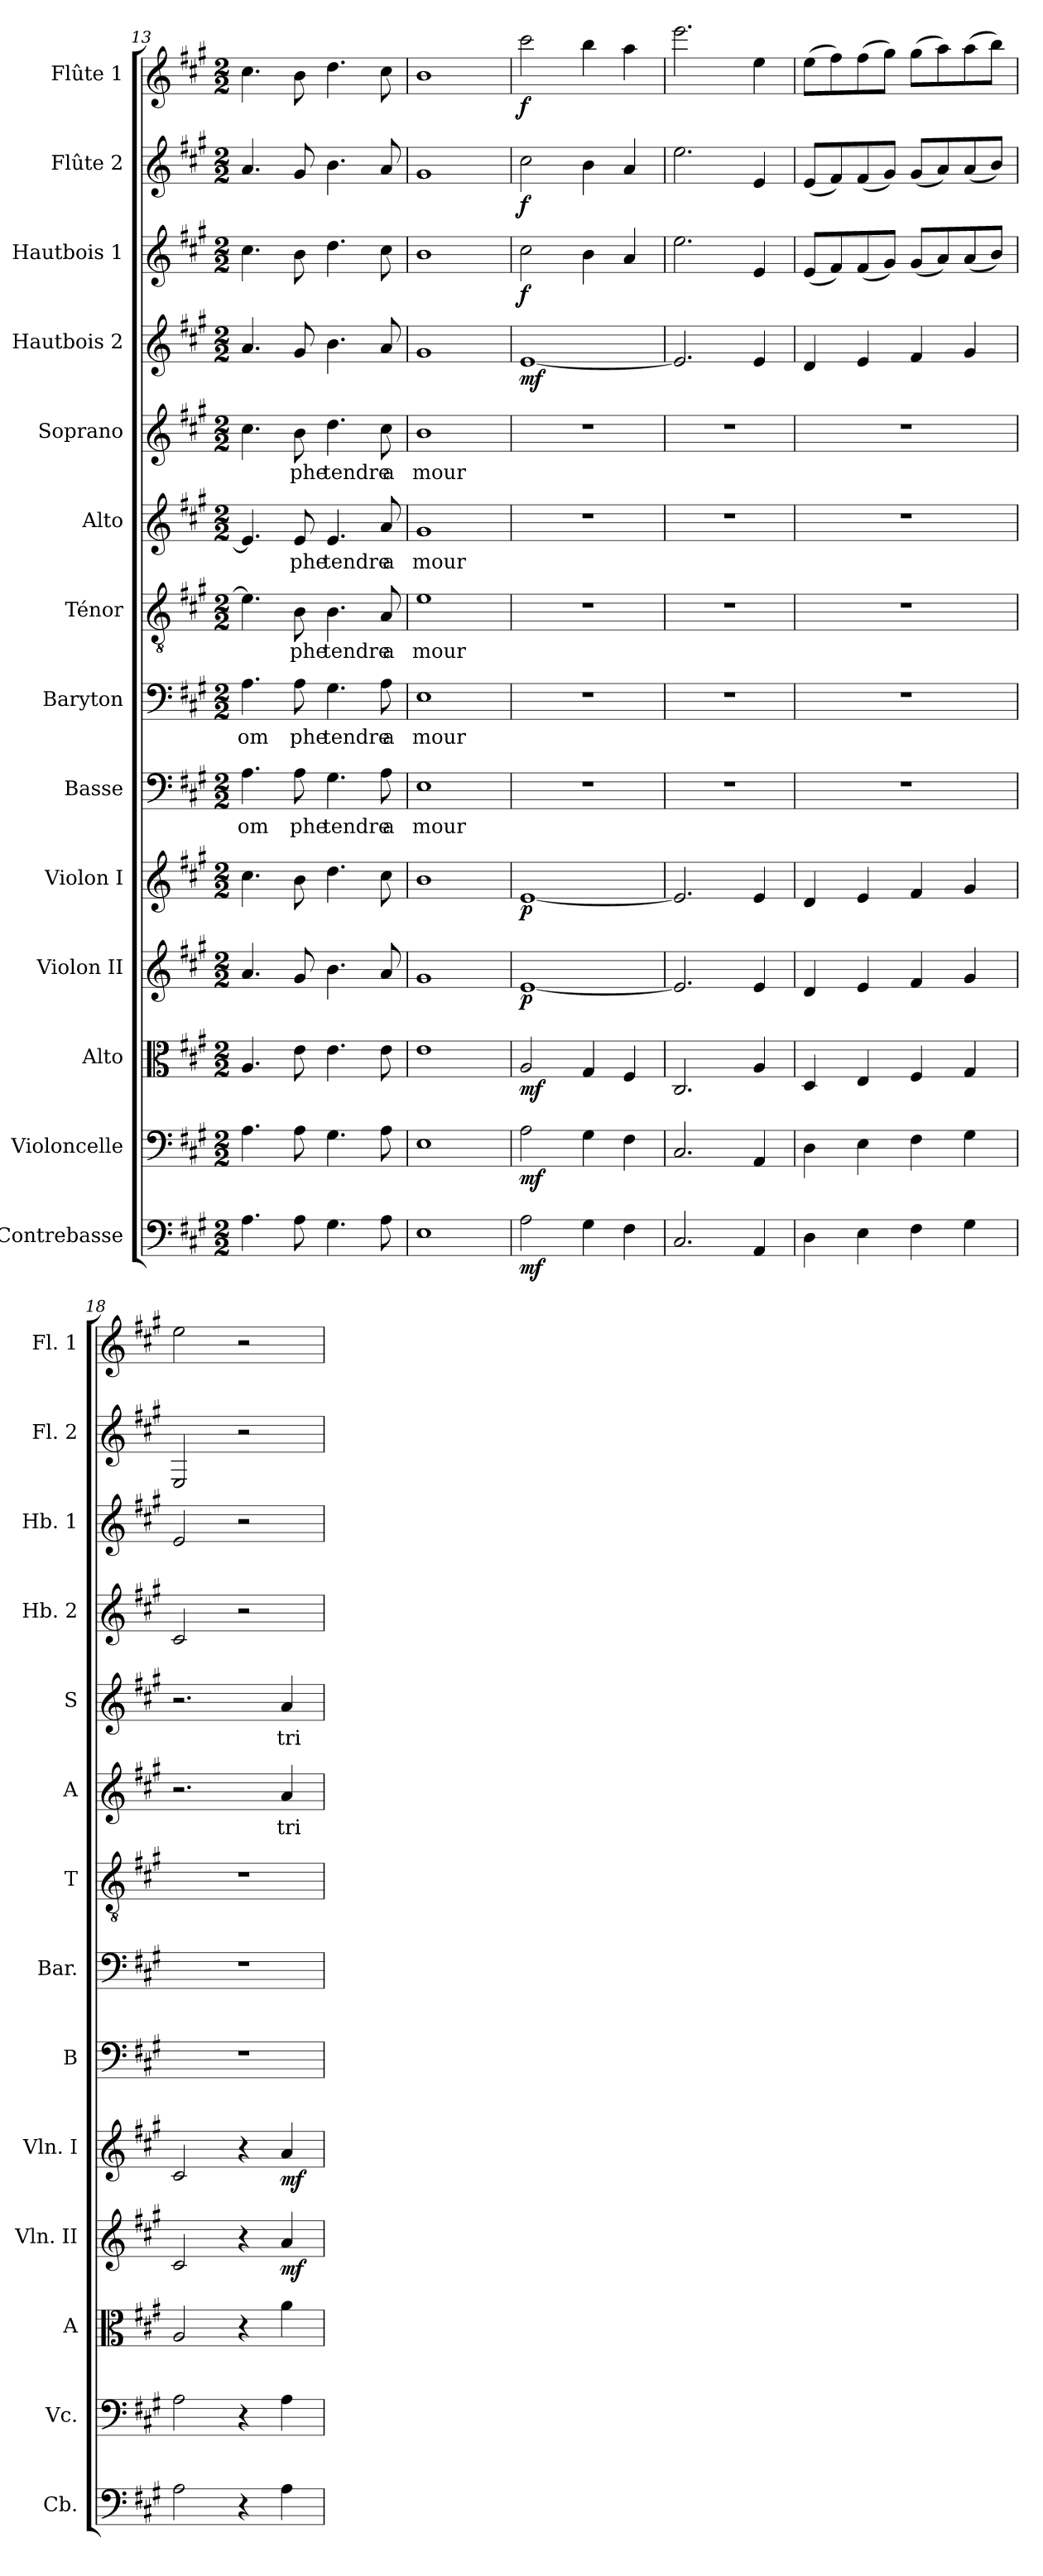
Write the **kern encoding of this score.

**kern	**dynam	**kern	**dynam	**kern	**dynam	**kern	**dynam	**kern	**dynam	**kern	**text	**kern	**text	**kern	**text	**kern	**text	**kern	**text	**kern	**dynam	**kern	**dynam	**kern	**dynam	**kern	**dynam
*part14	*part14	*part13	*part13	*part12	*part12	*part11	*part11	*part10	*part10	*part9	*part9	*part8	*part8	*part7	*part7	*part6	*part6	*part5	*part5	*part4	*part4	*part3	*part3	*part2	*part2	*part1	*part1
*staff14	*staff14	*staff13	*staff13	*staff12	*staff12	*staff11	*staff11	*staff10	*staff10	*staff9	*staff9	*staff8	*staff8	*staff7	*staff7	*staff6	*staff6	*staff5	*staff5	*staff4	*staff4	*staff3	*staff3	*staff2	*staff2	*staff1	*staff1
*I"Contrebasse	*	*I"Violoncelle	*	*I"Alto	*	*I"Violon II	*	*I"Violon I	*	*I"Basse	*	*I"Baryton	*	*I"Ténor	*	*I"Alto	*	*I"Soprano	*	*I"Hautbois 2	*	*I"Hautbois 1	*	*I"Flûte 2	*	*I"Flûte 1	*
*I'Cb.	*	*I'Vc.	*	*I'A	*	*I'Vln. II	*	*I'Vln. I	*	*I'B	*	*I'Bar.	*	*I'T	*	*I'A	*	*I'S	*	*I'Hb. 2	*	*I'Hb. 1	*	*I'Fl. 2	*	*I'Fl. 1	*
!!LO:PB:g=z
*clefF4	*	*clefF4	*	*clefC3	*	*clefG2	*	*clefG2	*	*clefF4	*	*clefF4	*	*clefGv2	*	*clefG2	*	*clefG2	*	*clefG2	*	*clefG2	*	*clefG2	*	*clefG2	*
*ITrd7c12	*	*	*	*	*	*	*	*	*	*	*	*	*	*	*	*	*	*	*	*	*	*	*	*	*	*	*
*k[f#c#g#]	*	*k[f#c#g#]	*	*k[f#c#g#]	*	*k[f#c#g#]	*	*k[f#c#g#]	*	*k[f#c#g#]	*	*k[f#c#g#]	*	*k[f#c#g#]	*	*k[f#c#g#]	*	*k[f#c#g#]	*	*k[f#c#g#]	*	*k[f#c#g#]	*	*k[f#c#g#]	*	*k[f#c#g#]	*
*A:	*	*A:	*	*A:	*	*A:	*	*A:	*	*A:	*	*A:	*	*A:	*	*A:	*	*A:	*	*A:	*	*A:	*	*A:	*	*A:	*
*M2/2	*	*M2/2	*	*M2/2	*	*M2/2	*	*M2/2	*	*M2/2	*	*M2/2	*	*M2/2	*	*M2/2	*	*M2/2	*	*M2/2	*	*M2/2	*	*M2/2	*	*M2/2	*
=13	=13	=13	=13	=13	=13	=13	=13	=13	=13	=13	=13	=13	=13	=13	=13	=13	=13	=13	=13	=13	=13	=13	=13	=13	=13	=13	=13
!	!	!	!	!	!	!	!	!	!	!	!LO:LY:b	!	!LO:LY:b	!	!	!	!	!	!	!	!	!	!	!	!	!	!
4.AA\	.	4.A\	.	4.A/	.	4.a/	.	4.cc#\	.	4.A\	om	4.A\	om	4.e\]	.	4.e/]	.	4.cc#\	.	4.a/	.	4.cc#\	.	4.a/	.	4.cc#\	.
!	!	!	!	!	!	!	!	!	!	!	!LO:LY:b	!	!LO:LY:b	!	!LO:LY:b	!	!LO:LY:b	!	!LO:LY:b	!	!	!	!	!	!	!	!
8AA\	.	8A\	.	8e\	.	8g#/	.	8b\	.	8A\	phe	8A\	phe	8B\	phe	8e/	phe	8b\	phe	8g#/	.	8b\	.	8g#/	.	8b\	.
!	!	!	!	!	!	!	!	!	!	!	!LO:LY:b	!	!LO:LY:b	!	!LO:LY:b	!	!LO:LY:b	!	!LO:LY:b	!	!	!	!	!	!	!	!
4.GG#\	.	4.G#\	.	4.e\	.	4.b\	.	4.dd\	.	4.G#\	tendre	4.G#\	tendre	4.B\	tendre	4.e/	tendre	4.dd\	tendre	4.b\	.	4.dd\	.	4.b\	.	4.dd\	.
!	!	!	!	!	!	!	!	!	!	!	!LO:LY:b	!	!LO:LY:b	!	!LO:LY:b	!	!LO:LY:b	!	!LO:LY:b	!	!	!	!	!	!	!	!
8AA\	.	8A\	.	8e\	.	8a/	.	8cc#\	.	8A\	a	8A\	a	8A/	a	8a/	a	8cc#\	a	8a/	.	8cc#\	.	8a/	.	8cc#\	.
=14	=14	=14	=14	=14	=14	=14	=14	=14	=14	=14	=14	=14	=14	=14	=14	=14	=14	=14	=14	=14	=14	=14	=14	=14	=14	=14	=14
!	!	!	!	!	!	!	!	!	!	!	!LO:LY:b	!	!LO:LY:b	!	!LO:LY:b	!	!LO:LY:b	!	!LO:LY:b	!	!	!	!	!	!	!	!
1EE	.	1E	.	1e	.	1g#	.	1b	.	1E	mour	1E	mour	1e	mour	1g#	mour	1b	mour	1g#	.	1b	.	1g#	.	1b	.
=15	=15	=15	=15	=15	=15	=15	=15	=15	=15	=15	=15	=15	=15	=15	=15	=15	=15	=15	=15	=15	=15	=15	=15	=15	=15	=15	=15
!	!LO:DY:b	!	!LO:DY:b	!	!LO:DY:b	!	!LO:DY:b	!	!LO:DY:b	!	!	!	!	!	!	!	!	!	!	!	!LO:DY:b	!	!LO:DY:b	!	!LO:DY:b	!	!LO:DY:b
2AA\	mf	2A\	mf	2A/	mf	[1e	p	[1e	p	1r	.	1r	.	1r	.	1r	.	1r	.	[1e	mf	2cc#\	f	2cc#\	f	2ccc#\	f
4GG#\	.	4G#\	.	4G#/	.	.	.	.	.	.	.	.	.	.	.	.	.	.	.	.	.	4b\	.	4b\	.	4bb\	.
4FF#\	.	4F#\	.	4F#/	.	.	.	.	.	.	.	.	.	.	.	.	.	.	.	.	.	4a/	.	4a/	.	4aa\	.
=16	=16	=16	=16	=16	=16	=16	=16	=16	=16	=16	=16	=16	=16	=16	=16	=16	=16	=16	=16	=16	=16	=16	=16	=16	=16	=16	=16
2.CC#/	.	2.C#/	.	2.C#/	.	2.e/]	.	2.e/]	.	1r	.	1r	.	1r	.	1r	.	1r	.	2.e/]	.	2.ee\	.	2.ee\	.	2.eee\	.
4AAA/	.	4AA/	.	4A/	.	4e/	.	4e/	.	.	.	.	.	.	.	.	.	.	.	4e/	.	4e/	.	4e/	.	4ee\	.
=17	=17	=17	=17	=17	=17	=17	=17	=17	=17	=17	=17	=17	=17	=17	=17	=17	=17	=17	=17	=17	=17	=17	=17	=17	=17	=17	=17
4DD\	.	4D\	.	4D/	.	4d/	.	4d/	.	1r	.	1r	.	1r	.	1r	.	1r	.	4d/	.	(<8e/L	.	(<8e/L	.	(>8ee\L	.
.	.	.	.	.	.	.	.	.	.	.	.	.	.	.	.	.	.	.	.	.	.	8f#/)	.	8f#/)	.	8ff#\)	.
4EE\	.	4E\	.	4E/	.	4e/	.	4e/	.	.	.	.	.	.	.	.	.	.	.	4e/	.	(<8f#/	.	(<8f#/	.	(>8ff#\	.
.	.	.	.	.	.	.	.	.	.	.	.	.	.	.	.	.	.	.	.	.	.	8g#/J)	.	8g#/J)	.	8gg#\J)	.
4FF#\	.	4F#\	.	4F#/	.	4f#/	.	4f#/	.	.	.	.	.	.	.	.	.	.	.	4f#/	.	(<8g#/L	.	(<8g#/L	.	(>8gg#\L	.
.	.	.	.	.	.	.	.	.	.	.	.	.	.	.	.	.	.	.	.	.	.	8a/)	.	8a/)	.	8aa\)	.
4GG#\	.	4G#\	.	4G#/	.	4g#/	.	4g#/	.	.	.	.	.	.	.	.	.	.	.	4g#/	.	(<8a/	.	(<8a/	.	(>8aa\	.
.	.	.	.	.	.	.	.	.	.	.	.	.	.	.	.	.	.	.	.	.	.	8b/J)	.	8b/J)	.	8bb\J)	.
=18	=18	=18	=18	=18	=18	=18	=18	=18	=18	=18	=18	=18	=18	=18	=18	=18	=18	=18	=18	=18	=18	=18	=18	=18	=18	=18	=18
2AA\	.	2A\	.	2A/	.	2c#/	.	2c#/	.	1r	.	1r	.	1r	.	2.r	.	2.r	.	2c#/	.	2e/	.	2E/	.	2ee\	.
4r	.	4r	.	4r	.	4r	.	4r	.	.	.	.	.	.	.	.	.	.	.	2r	.	2r	.	2r	.	2r	.
!	!	!	!	!	!	!	!LO:DY:b	!	!LO:DY:b	!	!	!	!	!	!	!	!LO:LY:b	!	!LO:LY:b	!	!	!	!	!	!	!	!
4AA\	.	4A\	.	4a\	.	4a/	mf	4a/	mf	.	.	.	.	.	.	4a/	tri	4a/	tri	.	.	.	.	.	.	.	.
=	=	=	=	=	=	=	=	=	=	=	=	=	=	=	=	=	=	=	=	=	=	=	=	=	=	=	=
*-	*-	*-	*-	*-	*-	*-	*-	*-	*-	*-	*-	*-	*-	*-	*-	*-	*-	*-	*-	*-	*-	*-	*-	*-	*-	*-	*-
